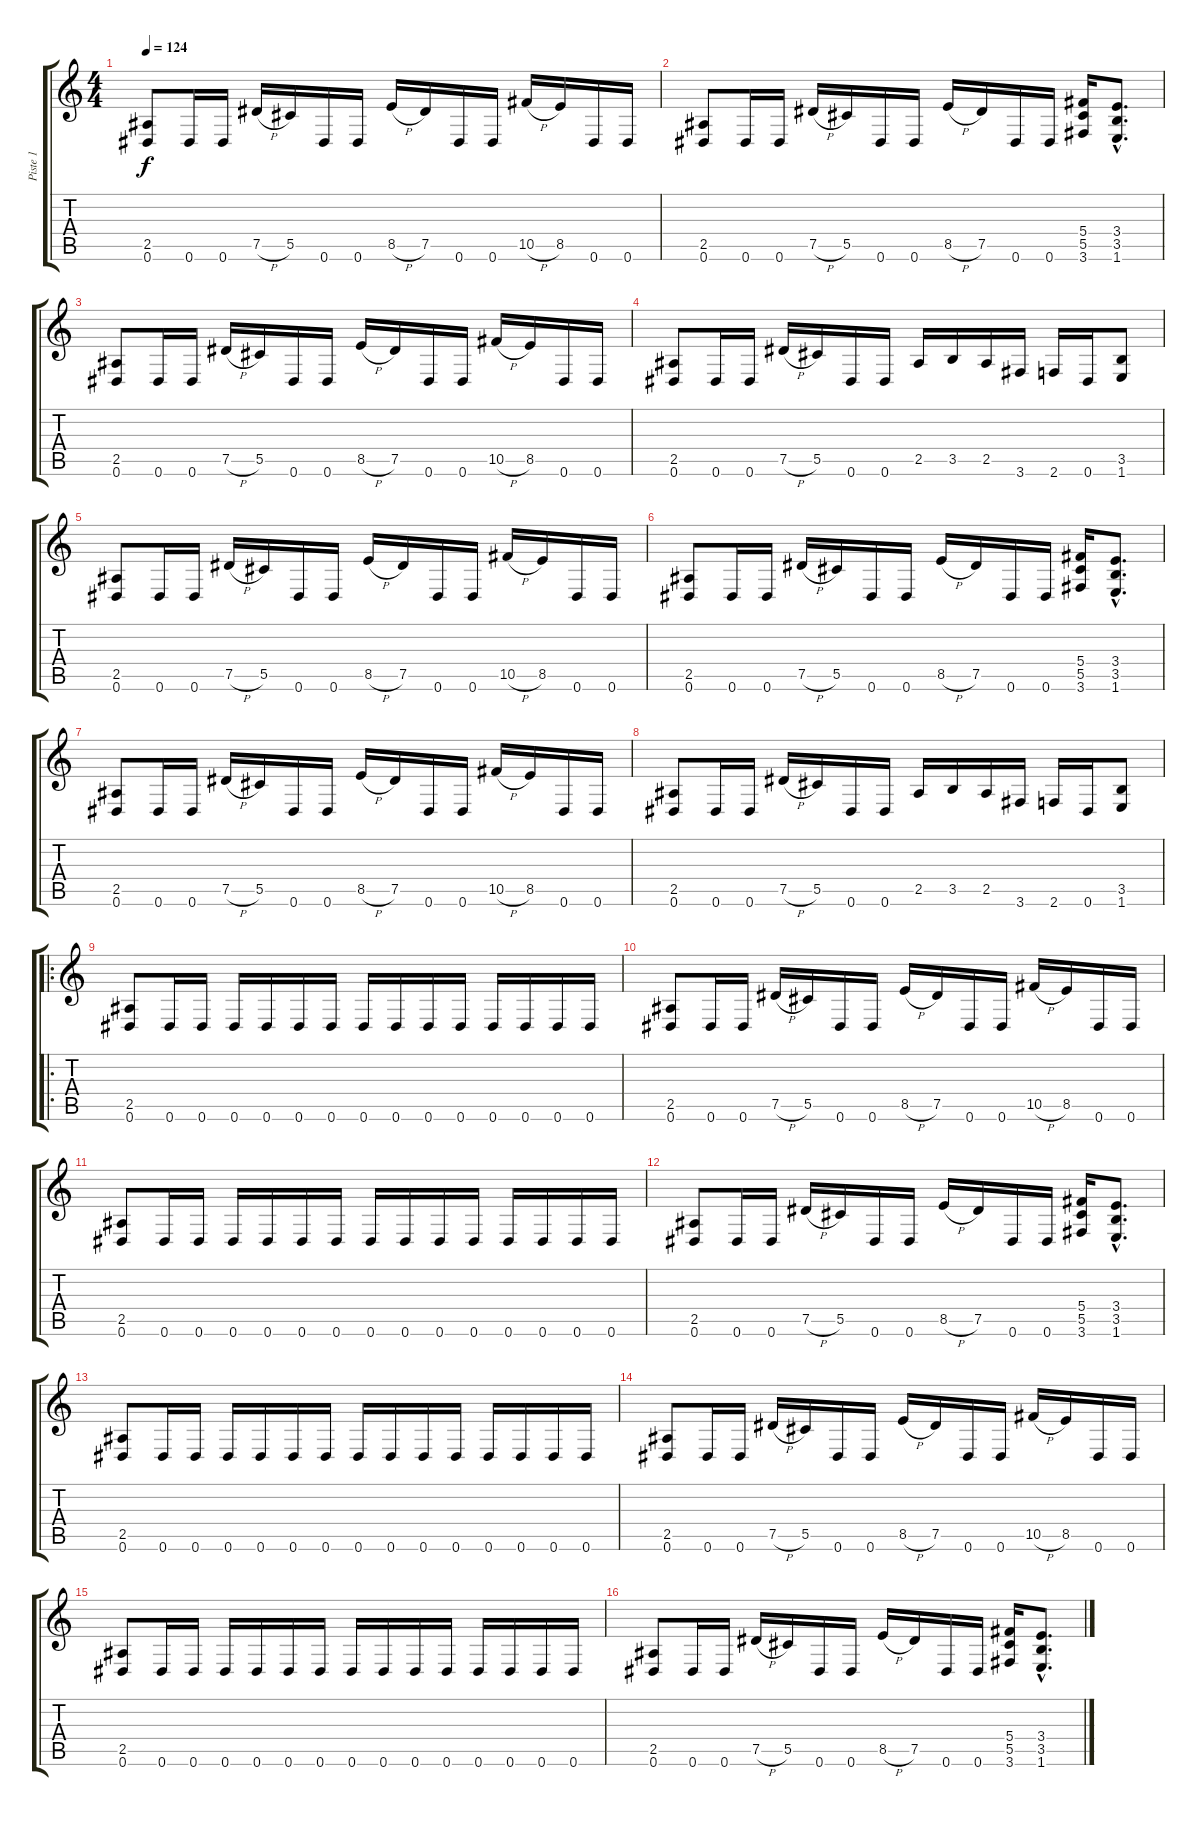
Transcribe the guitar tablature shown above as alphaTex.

\track ("Piste 1" "Piste 1") {instrument distortionguitar}
\staff {score tabs}
\tuning (Eb4 Bb3 Gb3 Db3 Ab2 Eb2) {hide}
\ts (4 4)
\tempo 124
\clef g2
\ks c
(2.5 0.6).8{dy f instrument distortionguitar} 0.6.16 0.6.16 7.5{h}.16 5.5.16 0.6.16 0.6.16 8.5{h}.16 7.5.16 0.6.16 0.6.16 10.5{h}.16 8.5.16 0.6.16 0.6.16 |
(2.5 0.6).8 0.6.16 0.6.16 7.5{h}.16 5.5.16 0.6.16 0.6.16 8.5{h}.16 7.5.16 0.6.16 0.6.16 (5.4 5.5 3.6).16 (3.4{hac} 3.5{hac} 1.6{hac}).8{d} |
(2.5 0.6).8 0.6.16 0.6.16 7.5{h}.16 5.5.16 0.6.16 0.6.16 8.5{h}.16 7.5.16 0.6.16 0.6.16 10.5{h}.16 8.5.16 0.6.16 0.6.16 |
(2.5 0.6).8 0.6.16 0.6.16 7.5{h}.16 5.5.16 0.6.16 0.6.16 2.5.16 3.5.16 2.5.16 3.6.16 2.6.16 0.6.16 (3.5 1.6).8 |
(2.5 0.6).8 0.6.16 0.6.16 7.5{h}.16 5.5.16 0.6.16 0.6.16 8.5{h}.16 7.5.16 0.6.16 0.6.16 10.5{h}.16 8.5.16 0.6.16 0.6.16 |
(2.5 0.6).8 0.6.16 0.6.16 7.5{h}.16 5.5.16 0.6.16 0.6.16 8.5{h}.16 7.5.16 0.6.16 0.6.16 (5.4 5.5 3.6).16 (3.4{hac} 3.5{hac} 1.6{hac}).8{d} |
(2.5 0.6).8 0.6.16 0.6.16 7.5{h}.16 5.5.16 0.6.16 0.6.16 8.5{h}.16 7.5.16 0.6.16 0.6.16 10.5{h}.16 8.5.16 0.6.16 0.6.16 |
(2.5 0.6).8 0.6.16 0.6.16 7.5{h}.16 5.5.16 0.6.16 0.6.16 2.5.16 3.5.16 2.5.16 3.6.16 2.6.16 0.6.16 (3.5 1.6).8 |
\ro
(2.5 0.6).8 0.6.16 0.6.16 0.6.16 0.6.16 0.6.16 0.6.16 0.6.16 0.6.16 0.6.16 0.6.16 0.6.16 0.6.16 0.6.16 0.6.16 |
(2.5 0.6).8 0.6.16 0.6.16 7.5{h}.16 5.5.16 0.6.16 0.6.16 8.5{h}.16 7.5.16 0.6.16 0.6.16 10.5{h}.16 8.5.16 0.6.16 0.6.16 |
(2.5 0.6).8 0.6.16 0.6.16 0.6.16 0.6.16 0.6.16 0.6.16 0.6.16 0.6.16 0.6.16 0.6.16 0.6.16 0.6.16 0.6.16 0.6.16 |
(2.5 0.6).8 0.6.16 0.6.16 7.5{h}.16 5.5.16 0.6.16 0.6.16 8.5{h}.16 7.5.16 0.6.16 0.6.16 (5.4 5.5 3.6).16 (3.4{hac} 3.5{hac} 1.6{hac}).8{d} |
(2.5 0.6).8 0.6.16 0.6.16 0.6.16 0.6.16 0.6.16 0.6.16 0.6.16 0.6.16 0.6.16 0.6.16 0.6.16 0.6.16 0.6.16 0.6.16 |
(2.5 0.6).8 0.6.16 0.6.16 7.5{h}.16 5.5.16 0.6.16 0.6.16 8.5{h}.16 7.5.16 0.6.16 0.6.16 10.5{h}.16 8.5.16 0.6.16 0.6.16 |
(2.5 0.6).8 0.6.16 0.6.16 0.6.16 0.6.16 0.6.16 0.6.16 0.6.16 0.6.16 0.6.16 0.6.16 0.6.16 0.6.16 0.6.16 0.6.16 |
(2.5 0.6).8 0.6.16 0.6.16 7.5{h}.16 5.5.16 0.6.16 0.6.16 8.5{h}.16 7.5.16 0.6.16 0.6.16 (5.4 5.5 3.6).16 (3.4{hac} 3.5{hac} 1.6{hac}).8{d}
